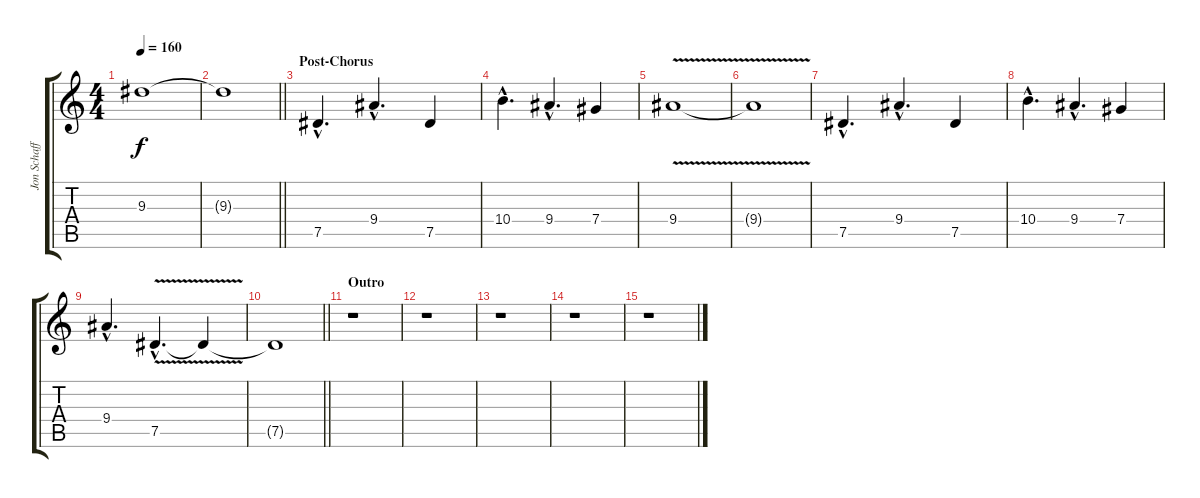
\track ("Jon Schaffer" "Jon Schaff") {instrument acousticguitarsteel}
\staff {score tabs}
\tuning (Eb4 Bb3 Gb3 Db3 Ab2 Eb2) {hide}
\ts (4 4)
\tempo 160
\clef g2
\ks c
9.3{t}.1{dy f} |
\barLineRight lightlight
9.3{t}.1 |
\section ("" "Post-Chorus")
7.5{hac}.4{d} 9.4{hac}.4{d} 7.5.4 |
10.4{hac}.4{d} 9.4{hac}.4{d} 7.4.4 |
9.4{v}.1 |
9.4{t}.1 |
7.5{hac}.4{d} 9.4{hac}.4{d} 7.5.4 |
10.4{hac}.4{d} 9.4{hac}.4{d} 7.4.4 |
9.4{hac}.4{d} 7.5{v hac}.4{d} 7.5{t}.4 |
\barLineRight lightlight
7.5{t}.1 |
\section ("" "Outro")
r.1 |
r.1 |
r.1 |
r.1 |
r.1
